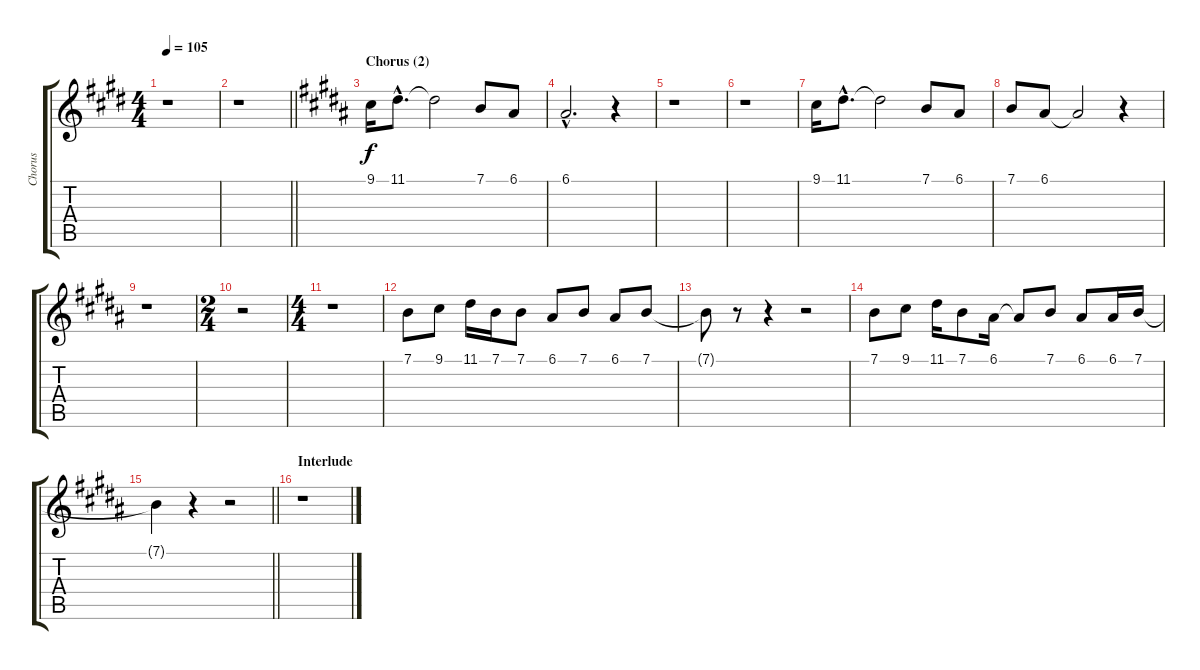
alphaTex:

\track ("Chorus" "Chorus") {instrument sopranosax}
\staff {score tabs}
\tuning (E4 B3 G3 D3 A2 E2) {hide}
\ts (4 4)
\tempo 105
\clef g2
\ks e
r.1{dy f} |
\barLineRight lightlight
r.1 |
\section ("" "Chorus (2)")
\ks g#minor
9.1.16 11.1{hac}.8{d} 11.1{t}.2 7.1.8 6.1.8 |
6.1{hac}.2{d} r.4 |
r.1 |
r.1 |
9.1.16 11.1{hac}.8{d} 11.1{t}.2 7.1.8 6.1.8 |
7.1.8 6.1.8 6.1{t}.2 r.4 |
r.1 |
\ts (2 4)
r.2 |
\ts (4 4)
r.1 |
7.1.8 9.1.8 11.1.16 7.1.16 7.1.8 6.1.8 7.1.8 6.1.8 7.1.8 |
7.1{t}.8 r.8 r.4 r.2 |
7.1.8 9.1.8 11.1.16 7.1.8 6.1.16 6.1{t}.8 7.1.8 6.1.8 6.1.16 7.1.16 |
\barLineRight lightlight
7.1{t}.4 r.4 r.2 |
\section ("" "Interlude")
r.1
